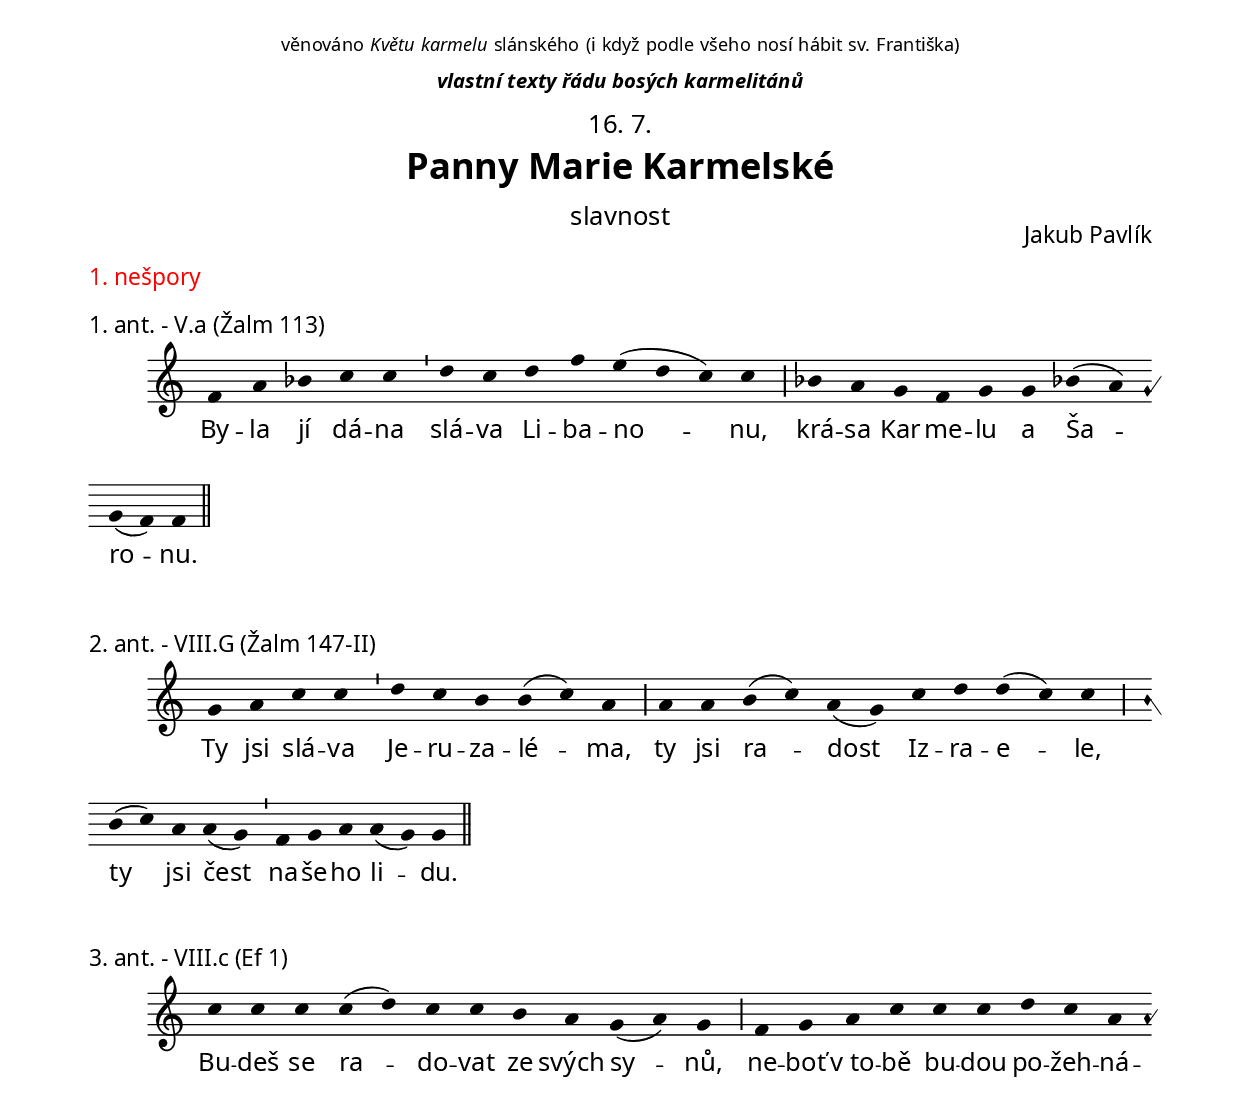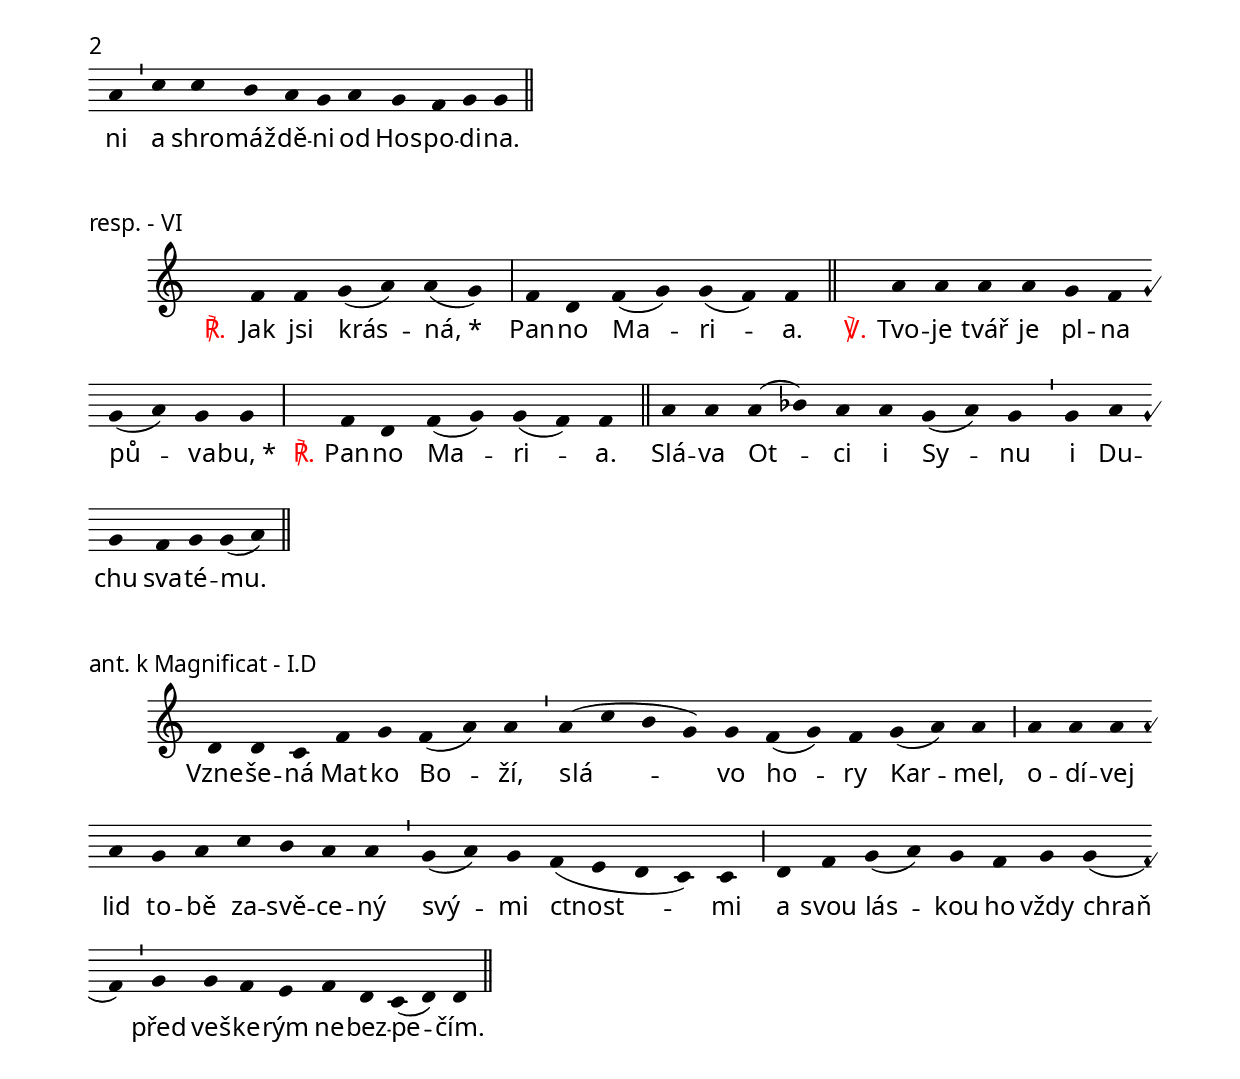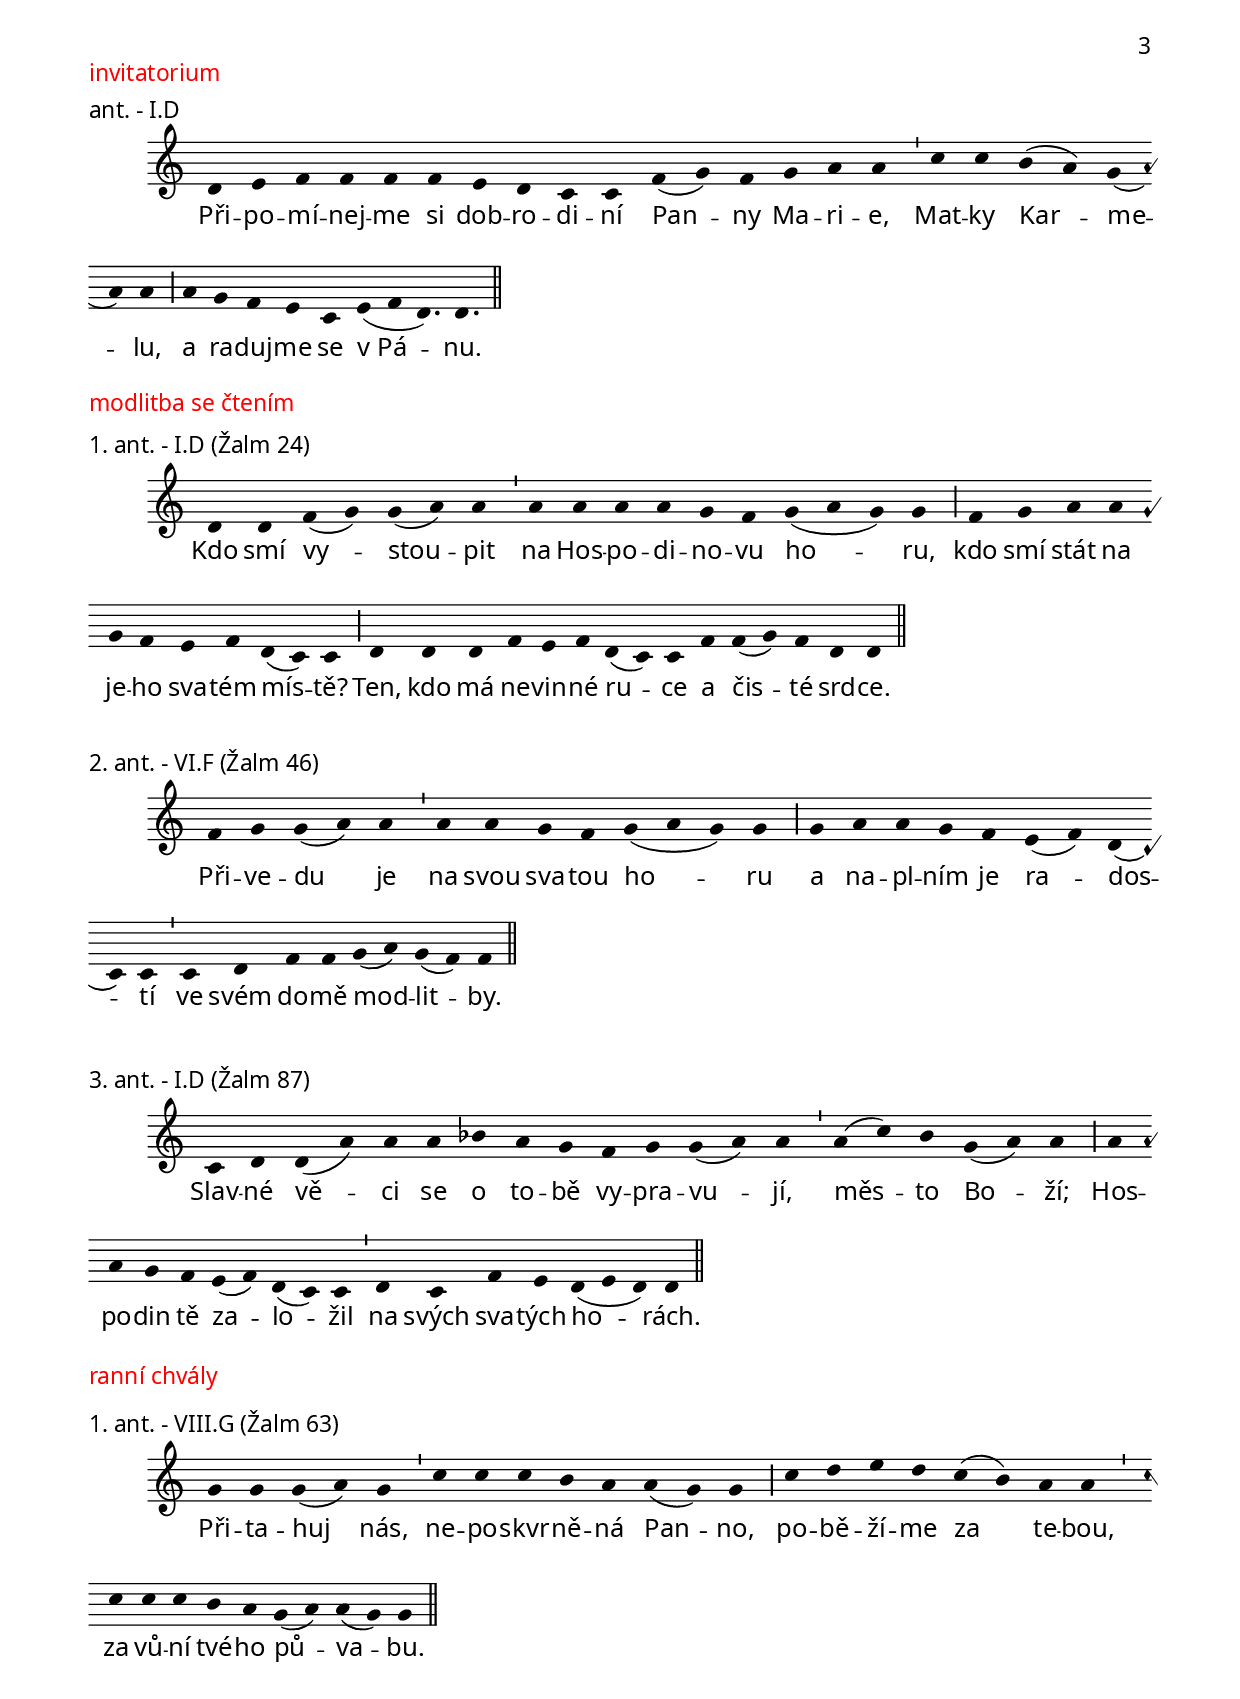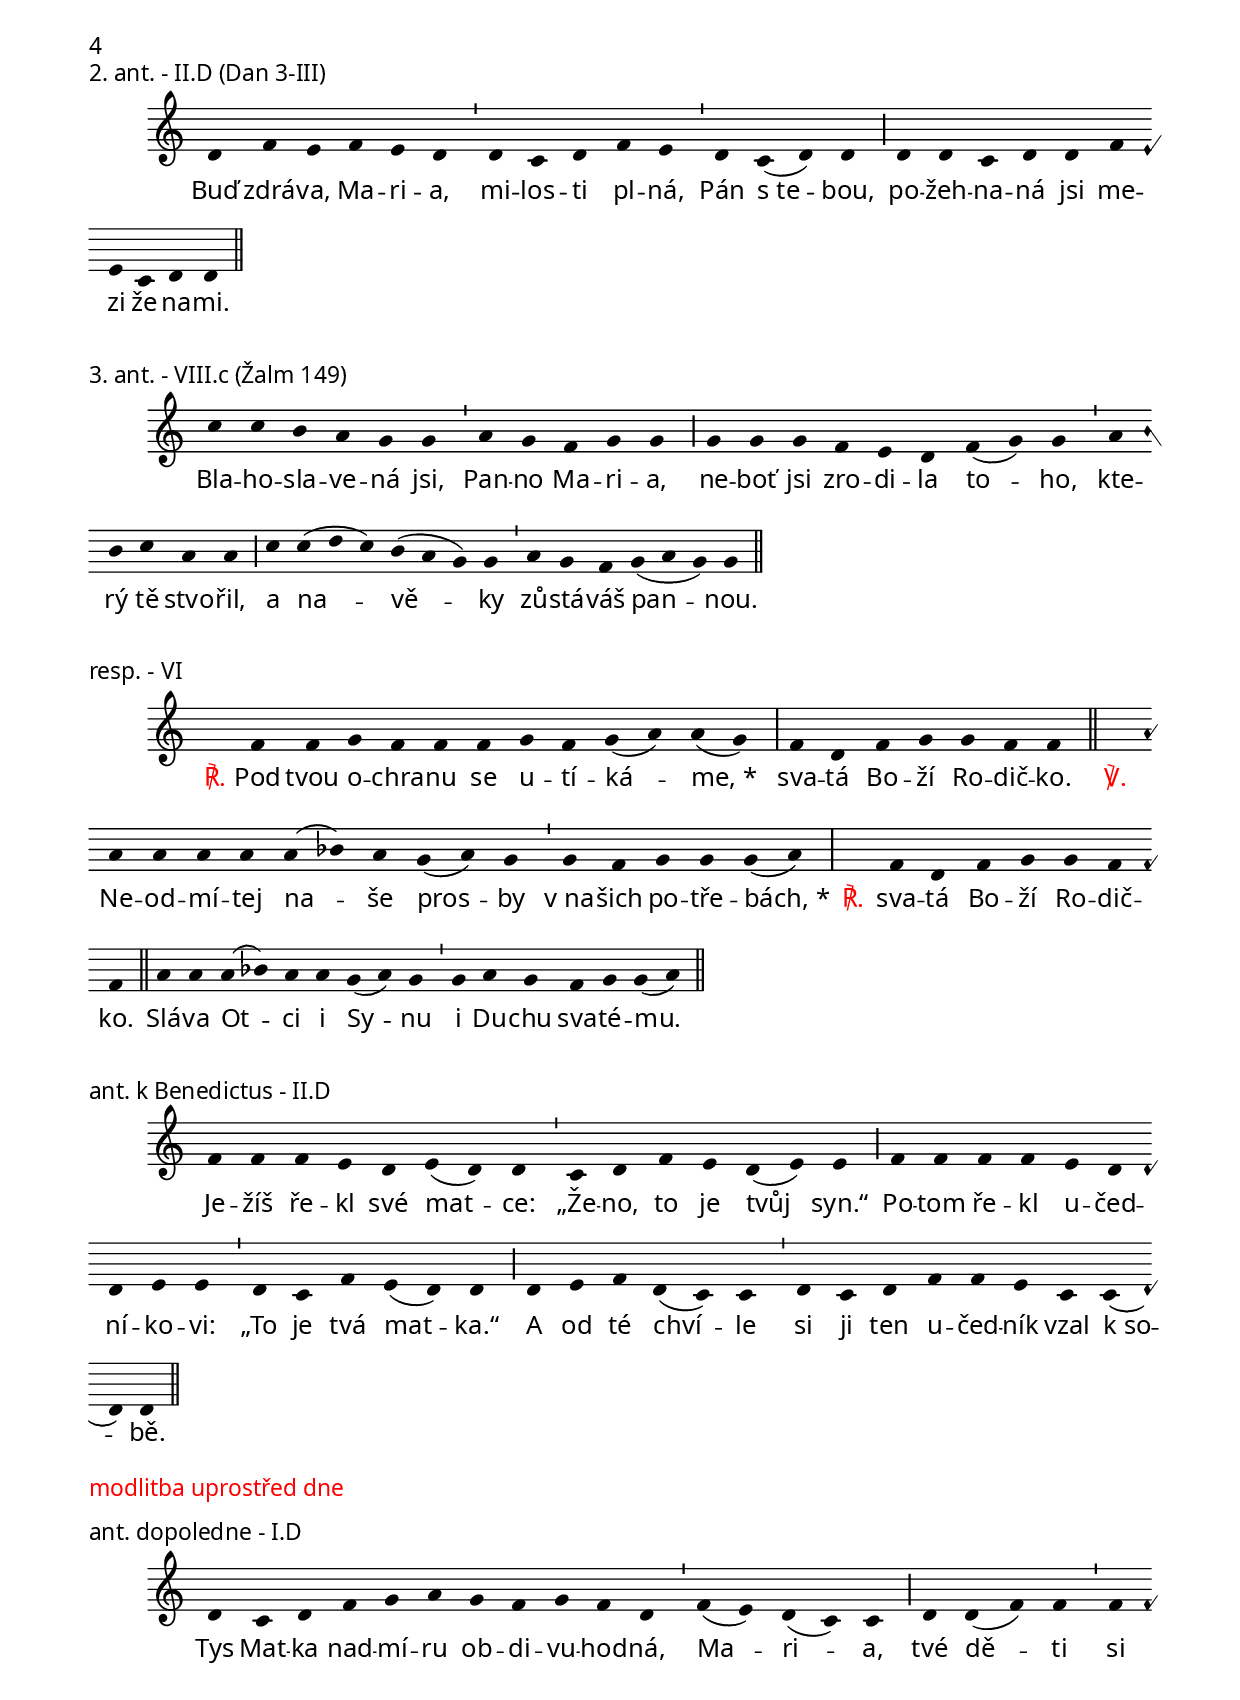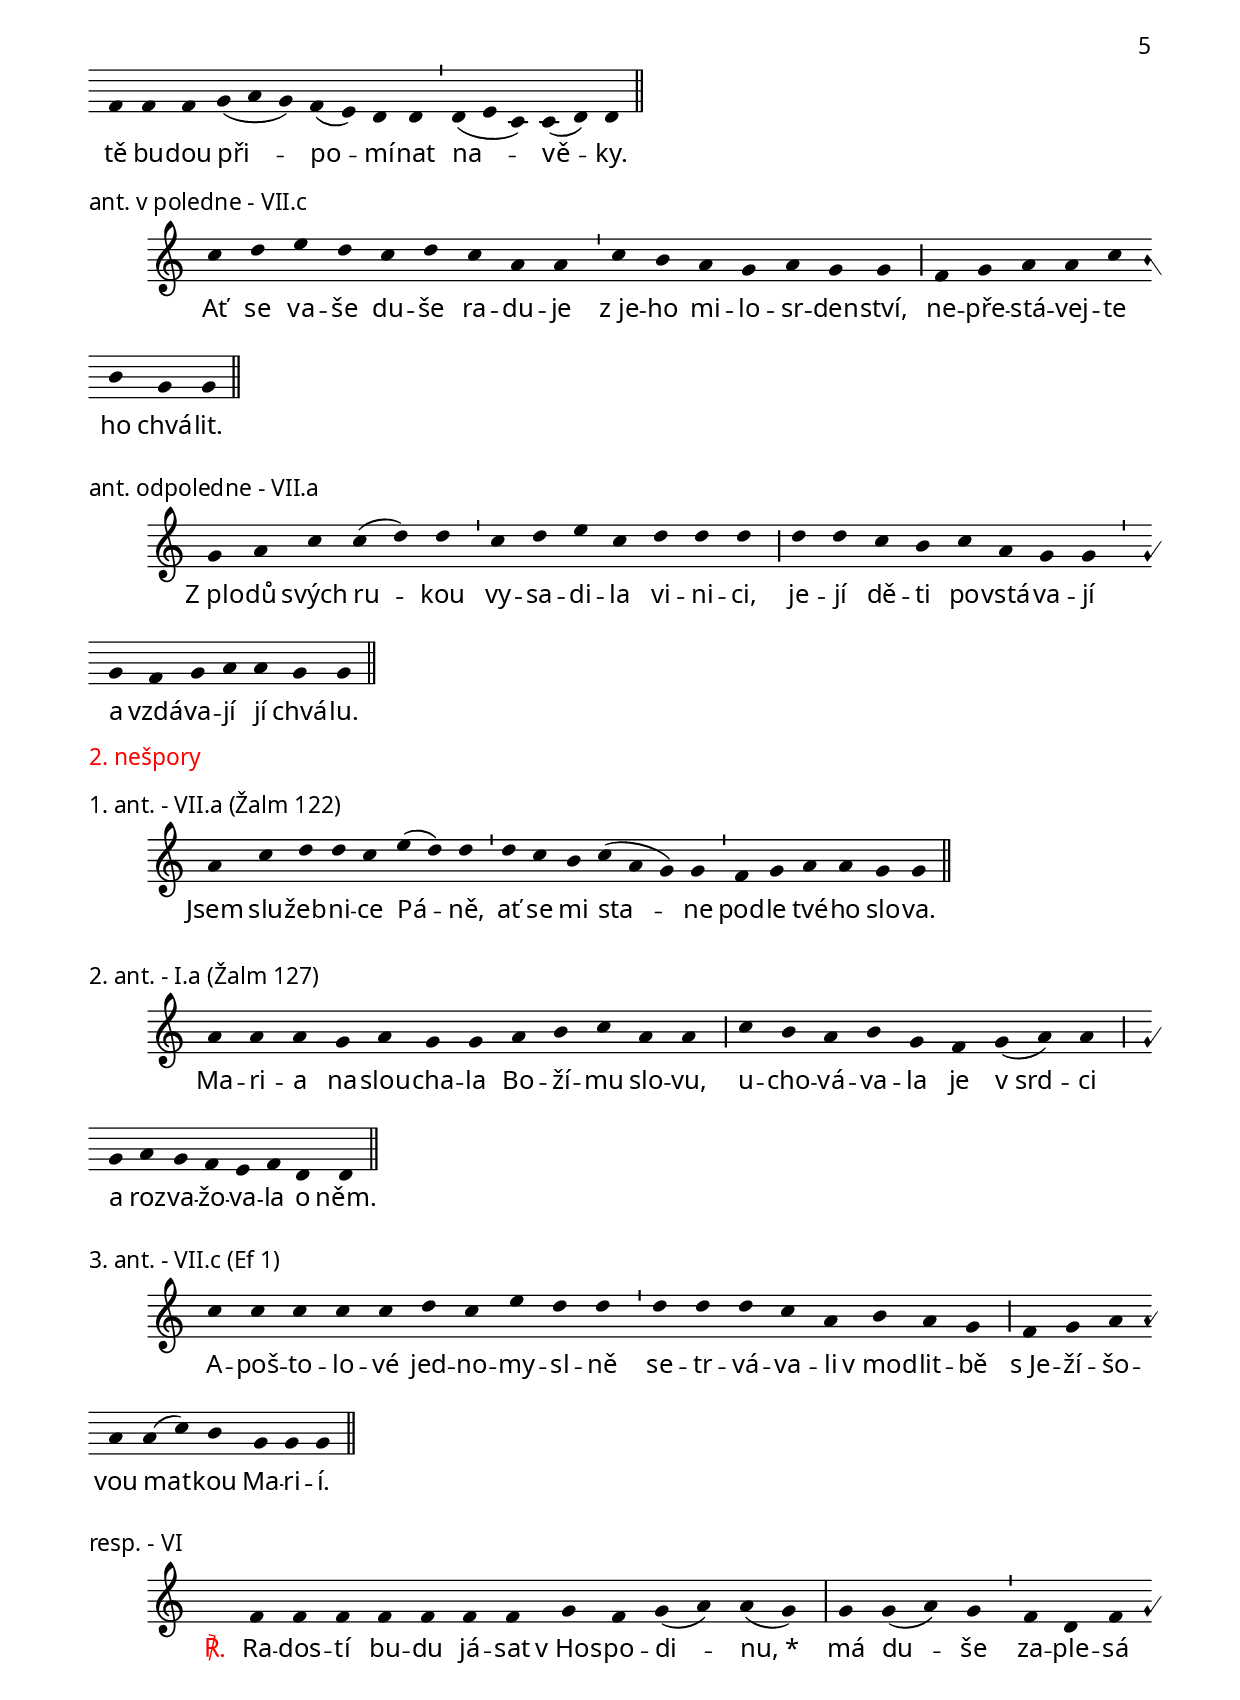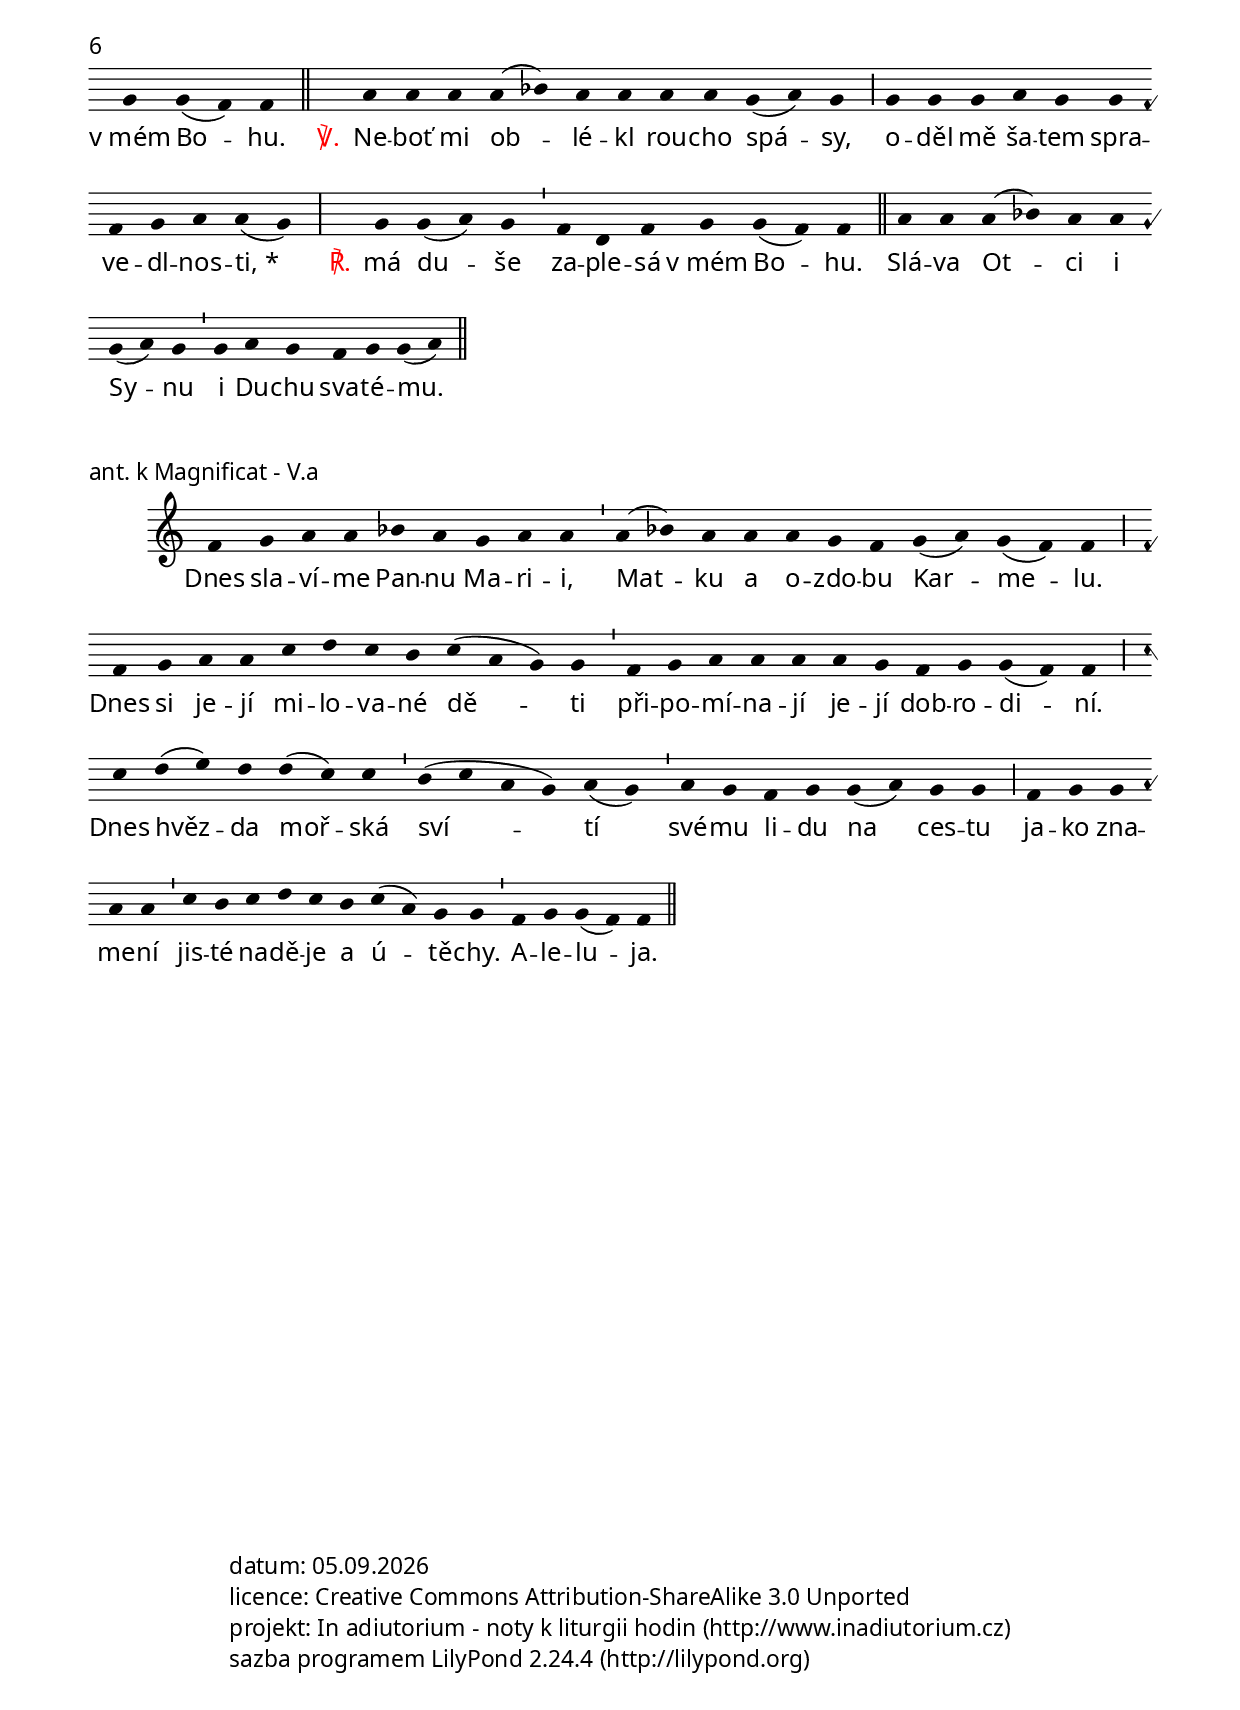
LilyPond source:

\version "2.19.80"

\include "../../spolecne.ly"
\include "../../spolecne/reholni.ly"
\include "../../dilyresponsorii.ly"
\version "2.12.0"

textyOCD = "vlastní texty řádu bosých karmelitánů"


\header {
  title = \markup\titleSvatek
            "Panny Marie Karmelské"
            slavnost
            "16. 7."
            \textyOCD
  composer = "Jakub Pavlík"
  dedication = \markup\tiny{
    věnováno
    \with-url #"https://commons.wikimedia.org/wiki/File:Slan%C3%BD,_kl%C3%A1%C5%A1ter_kostel_Nejsv.Trojice_detail_(2).JPG" {
      \italic{Květu karmelu} slánského
    }
    (i když podle všeho nosí hábit sv. Františka)
  }
}

\markup {\nadpisHodinka {"1. nešpory"}}

\score {
  \relative c' {
    \choralniRezim
    f4 a bes c c \barMin
    d c d f e( d c) c \barMaior
    bes a g f g g bes( a) g( f) f \barFinalis
  }
  \addlyrics {
    By -- la jí dá -- na
    slá -- va Li -- ba -- no -- nu,
    krá -- sa Kar -- me -- lu a Ša -- ro -- nu.
  }
  \header {
    quid = "1. ant."
    modus = "V"
    differentia = "a"
    psalmus = "Žalm 113"
    id = "1ne-a1"
    piece = \markup\sestavTitulek
  }
}

\score {
  \relative c'' {
    \choralniRezim
    g4 a c c \barMin d4 c b b( c) a \barMaior
    a a b( c) a( g) c d d( c) c \barMaior
    b( c) a a( g) \barMin f4 g a a( g) g \barFinalis
  }
  \addlyrics {
    Ty jsi slá -- va Je -- ru -- za -- lé -- ma,
    ty jsi ra -- dost Iz -- ra -- e -- le,
    ty jsi čest na -- še -- ho li -- du.
  }
  \header {
    quid = "2. ant."
    modus = "VIII"
    differentia = "G"
    psalmus = "Žalm 147-II"
    fial = "commune/commune_maria.ly#sob-aben6"
    id = "1ne-a2"
    piece = \markup\sestavTitulek
  }
}

\score {
  \relative c'' {
    \choralniRezim
    c4 c c c( d) c c b a g( a) g \barMaior
    f g a c c c d c a a \barMin
    c c b a g a g f g g \barFinalis
  }
  \addlyrics {
    Bu -- deš se ra -- do -- vat ze svých sy -- nů,
    ne -- boť v_to -- bě bu -- dou po -- žeh -- ná -- ni
    a shro -- máž -- dě -- ni od Hos -- po -- di -- na.
  }
  \header {
    quid = "3. ant."
    modus = "VIII"
    differentia = "c"
    psalmus = "Ef 1"
    id = "1ne-a3"
    piece = \markup\sestavTitulek
  }
}

\score {
  \relative c' {
    \choralniRezim

    % R
    \neviditelna f
    f4 f g( a) a( g) \barMax
    f d f( g) g( f) f \barFinalis
    % V
    \neviditelna a
    a4 a a a g f g( a) g g \barMax
    % R
    \neviditelna f
    f d f( g) g( f) f \barFinalis
    % Slava
    \respVIdoxologie \barFinalis
  }
  \addlyrics {
    \Response Jak jsi krás -- ná,_* Pan -- no Ma -- ri -- a.
    \Verse Tvo -- je tvář je pl -- na pů -- va -- bu,_*
    \Response Pan -- no Ma -- ri -- a.
    \textRespDoxologie
  }
  \header {
    quid = "resp."
    modus = "VI"
    id = "1ne-r"
    piece = \markup {\sestavTitulekResp}
  }
}

\score {
  \relative c' {
    \choralniRezim
    d4 d c f g f( a) a \barMin
    a( c b g) g f( g) f g( a) a \barMaior
    a a a a g a c b a a \barMin
    g( a) g f( e d c) c \barMaior
    d f g( a) g f g g( f) \barMin
    g g f e f d c( d) d \barFinalis
  }
  \addlyrics {
    Vzne -- še -- ná Mat -- ko Bo -- ží,
    slá -- vo ho -- ry Kar -- mel,
    o -- dí -- vej lid to -- bě za -- svě -- ce -- ný
    svý -- mi ctnost -- mi
    a svou lás -- kou ho vždy chraň
    před veš -- ke -- rým ne -- bez -- pe -- čím.
  }
  \header {
    quid = "ant. k Magnificat"
    modus = "I"
    differentia = "D"
    psalmus = ""
    id = "1ne-amag"
    piece = \markup {\sestavTitulekBezZalmu}
  }
}

\pageBreak % ZLOM

\markup {\nadpisHodinka {"invitatorium"}}

\score {
  \relative c' {
    \choralniRezim
    d4 e f f f f e d c c f( g) f g a a \barMin
    c c b( a) g( a) a \barMaior
    a g f e c e( f d4.) d \barFinalis
  }
  \addlyrics {
    Při -- po -- mí -- nej -- me si dob -- ro -- di -- ní Pan -- ny Ma -- ri -- e,
    Mat -- ky Kar -- me -- lu,
    a ra -- duj -- me se v_Pá -- nu.
  }
  \header {
    quid = "ant."
    modus = "I"
    differentia = "D"
    psalmus = ""
    id = "invit"
    piece = \markup\sestavTitulekBezZalmu
  }
}

\markup {\nadpisHodinka {"modlitba se čtením"}}

\score {
  \relative c' {
    \choralniRezim
    d4 d f( g) g( a) a \barMin
    a a a a g f g( a g) g \barMaior
    f g a a g f e f d( c) c \barMaior
    d d d f e f d( c) c f f( g) f d d \barFinalis
  }
  \addlyrics {
    Kdo smí vy -- stou -- pit
    na Hos -- po -- di -- no -- vu ho -- ru,
    kdo smí stát na je -- ho sva -- tém mís -- tě?
    Ten, kdo má ne -- vin -- né ru -- ce a čis -- té srd -- ce.
  }
  \header {
    quid = "1. ant."
    modus = "I"
    differentia = "D"
    psalmus = "Žalm 24"
    id = "mc-a1"
    piece = \markup\sestavTitulek
  }
}

\score {
  \relative c' {
    \choralniRezim
    f4 g g( a) a \barMin
    a a g f g( a g) g \barMaior
    g a a g f e( f) d( c) c \barMin
    c d f f g( a) g( f) f \barFinalis
  }
  \addlyrics {
    Při -- ve -- du je
    na svou sva -- tou ho -- ru
    a na -- pl -- ním je ra -- dos -- tí
    ve svém do -- mě mod -- lit -- by.
  }
  \header {
    quid = "2. ant."
    modus = "VI"
    differentia = "F"
    psalmus = "Žalm 46"
    id = "mc-a2"
    piece = \markup\sestavTitulek
  }
}

\score {
  \relative c' {
    \choralniRezim
    c4 d d( a') a a bes a g f g g( a) a \barMin
    a( c) b g( a) a \barMaior
    a a g f e( f) d( c) c \barMin
    d c f e d( e d) d \barFinalis
  }
  \addlyrics {
    Slav -- né vě -- ci se o to -- bě vy -- pra -- vu -- jí,
    měs -- to Bo -- ží;
    Hos -- po -- din tě za -- lo -- žil
    na svých sva -- tých ho -- rách.
  }
  \header {
    quid = "3. ant."
    modus = "I"
    differentia = "D"
    psalmus = "Žalm 87"
    fial = "sanktoral/1208pmpocatebezposkvrny.ly#mc-a3?zacatek=14"
    id = "mc-a3"
    piece = \markup\sestavTitulek
  }
}

\score {
  \relative c' {
    \choralniRezim

  }
  \addlyrics {
    K vrcholu Karmelu, ke Kristu, nebes životu, pozdvihni nás, Maria.
  }
  \header {
    quid = "ant. ke kantikům vigilie"
    modus = ""
    differentia = ""
    psalmus = ""
    id = "mc-avig"
    piece = \markup {\sestavTitulekBezZalmu}
  }
}

\markup {\nadpisHodinka {"ranní chvály"}}

\score {
  \relative c'' {
    \choralniRezim
    g4 g g( a) g \barMin
    c c c b a a( g) g \barMaior
    c d e d c( b) a a \barMin
    c c c b a g( a) a( g) g \barFinalis
  }
  \addlyrics {
    Při -- ta -- huj nás,
    ne -- po -- skvr -- ně -- ná Pan -- no,
    po -- bě -- ží -- me za te -- bou,
    za vů -- ní tvé -- ho pů -- va -- bu.
  }
  \header {
    quid = "1. ant."
    modus = "VIII"
    differentia = "G"
    psalmus = "Žalm 63"
    fial = "sanktoral/1208pmpocatebezposkvrny.ly#rch-a3?jiny text"
    id = "rch-a1"
    piece = \markup\sestavTitulek
  }
}

\score {
  \relative c' {
    \choralniRezim
    d4 f e f e d \barMin
    d c d f e \barMin
    d c( d) d \barMaior
    d d c d d f e c d d \barFinalis
  }
  \addlyrics {
    Buď zdrá -- va, Ma -- ri -- a,
    mi -- los -- ti pl -- ná,
    Pán s_te -- bou,
    po -- žeh -- na -- ná jsi me -- zi že -- na -- mi.
  }
  \header {
    quid = "2. ant."
    modus = "II"
    differentia = "D"
    psalmus = "Dan 3-III"
    fial = "advent_antifony.ly#spol-sexta?konec=16"
    id = "rch-a2"
    piece = \markup\sestavTitulek
  }
}

\score {
  \relative c'' {
    \choralniRezim
    c4 c b a g g \barMin
    a g f g g \barMaior
    g g g f e d f( g) g \barMin
    a b c a a \barMaior
    c c( d c) b( a g) g \barMin
    a g f g( a g) g \barFinalis
  }
  \addlyrics {
    Bla -- ho -- sla -- ve -- ná jsi,
    Pan -- no Ma -- ri -- a,
    ne -- boť jsi zro -- di -- la to -- ho,
    kte -- rý tě stvo -- řil,
    a na -- vě -- ky
    zů -- stá -- váš pan -- nou.
  }
  \header {
    quid = "3. ant."
    modus = "VIII"
    differentia = "c"
    psalmus = "Žalm 149"
    fial = "commune/commune_maria.ly#1ne-a2?konec&-aleluja"
    id = "rch-a3"
    piece = \markup\sestavTitulek
  }
}

\score {
  \relative c' {
    \choralniRezim

    % R
    \neviditelna f
    f4 f g f f f g f g( a) a( g) \barMax
    f d f g g f f \barFinalis
    % V
    \neviditelna a
    a4 a a a a( bes) a g( a) g \barMin
    g f g g g( a) \barMax
    % R
    \neviditelna f
    f d f g g f f \barFinalis
    % Slava
    \respVIdoxologie \barFinalis
  }
  \addlyrics {
    \Response Pod tvou o -- chra -- nu se u -- tí -- ká -- me,_*
    sva -- tá Bo -- ží Ro -- dič -- ko.
    \Verse Ne -- od -- mí -- tej na -- še pros -- by
    v_na -- šich po -- tře -- bách,_*
    \Response sva -- tá Bo -- ží Ro -- dič -- ko.
    \textRespDoxologie
  }
  \header {
    quid = "resp."
    modus = "VI"
    id = "rch-r"
    piece = \markup {\sestavTitulekResp}
  }
}

\score {
  \relative c' {
    \choralniRezim
    f4 f f e d e( d) d \barMin
    c d f e d( e) e \barMaior
    f f f f e d d e e \barMin
    d c f e( d) d \barMaior
    d e f d( c) c \barMin
    d c d f f e c c( d) d \barFinalis
  }
  \addlyrics {
    Je -- žíš ře -- kl své mat -- ce:
    „Že -- no, to je tvůj syn.“
    Po -- tom ře -- kl u -- čed -- ní -- ko -- vi:
    „To je tvá mat -- ka.“
    A od té chví -- le
    si ji ten u -- čed -- ník vzal k_so -- bě.
  }
  \header {
    quid = "ant. k Benedictus"
    modus = "II"
    differentia = "D"
    psalmus = ""
    fial = "commune/commune_maria.ly#nona?zacatek"
    placet = "2 i s ohledem na příležitost by bylo vhodné připravit zpěvnější melodii -
    i za cenu oddělení od textově příbuzné antifony"
    id = "rch-aben"
    piece = \markup {\sestavTitulekBezZalmu}
  }
}

\markup {\nadpisHodinka {"modlitba uprostřed dne"}}

\score {
  \relative c' {
    \choralniRezim
    d4 c d f g a g f g f d \barMin
    f( e) d( c) c \barMaior
    d d( f) f \barMin
    f f f f g( a g) f( e) d d \barMin
    d( e c) c( d) d \barFinalis
  }
  \addlyrics {
    Tys Mat -- ka nad -- mí -- ru ob -- di -- vu -- hod -- ná,
    Ma -- ri -- a,
    tvé dě -- ti
    si tě bu -- dou při -- po -- mí -- nat
    na -- vě -- ky.
  }
  \header {
    quid = "ant. dopoledne"
    modus = "I"
    differentia = "D"
    psalmus = ""
    id = "tercie"
    piece = \markup\sestavTitulekBezZalmu
  }
}

\score {
  \relative c'' {
    \choralniRezim
    c4 d e d c d c a a \barMin
    c b a g a g g \barMaior
    f g a a c b g g \barFinalis
  }
  \addlyrics {
    Ať se va -- še du -- še ra -- du -- je
    z_je -- ho mi -- lo -- sr -- den -- ství,
    ne -- pře -- stá -- vej -- te ho chvá -- lit.
  }
  \header {
    quid = "ant. v poledne"
    modus = "VII"
    differentia = "c"
    psalmus = ""
    id = "sexta"
    piece = \markup\sestavTitulekBezZalmu
  }
}

\score {
  \relative c'' {
    \choralniRezim
    g4 a c c( d) d \barMin
    c d e c d d d \barMaior
    d d c b c a g g \barMin
    g f g a a g g \barFinalis
  }
  \addlyrics {
    Z_plo -- dů svých ru -- kou
    vy -- sa -- di -- la vi -- ni -- ci,
    je -- jí dě -- ti po -- vstá -- va -- jí
    a vzdá -- va -- jí jí chvá -- lu.
  }
  \header {
    quid = "ant. odpoledne"
    modus = "VII"
    differentia = "a"
    psalmus = ""
    id = "nona"
    piece = \markup\sestavTitulekBezZalmu
  }
}

\markup {\nadpisHodinka {"2. nešpory"}}

\score {
  \relative c'' {
    \choralniRezim
    a4 c d d c e( d) d \barMin
    d c b c( a g) g \barMin
    f g a a g g \barFinalis
  }
  \addlyrics {
    Jsem slu -- žeb -- ni -- ce Pá -- ně,
    ať se mi sta -- ne pod -- le tvé -- ho slo -- va.
  }
  \header {
    quid = "1. ant."
    modus = "VII"
    differentia = "a"
    psalmus = "Žalm 122"
    fial = "commune/commune_maria.ly#2ne-a2?-aleluja"
    id = "2ne-a1"
    piece = \markup\sestavTitulek
  }
}

\score {
  \relative c'' {
    \choralniRezim
    a4 a a g a g g a b c a a \barMaior
    c b a b g f g( a) a \barMaior
    g a g f e f d d \barFinalis
  }
  \addlyrics {
    Ma -- ri -- a na -- slou -- cha -- la Bo -- ží -- mu slo -- vu,
    u -- cho -- vá -- va -- la je v_srd -- ci
    a roz -- va -- žo -- va -- la o něm.
  }
  \header {
    quid = "2. ant."
    modus = "I"
    differentia = "a"
    psalmus = "Žalm 127"
    fial = "sanktoral/0716pmkarmelske.ly#amag?jiny text"
    id = "2ne-a2"
    piece = \markup\sestavTitulek
  }
}

\score {
  \relative c'' {
    \choralniRezim
    c4 c c c c d c e d d \barMin
    d d d c a b a g \barMaior
    f g a a a( c) b g g g \barFinalis
  }
  \addlyrics {
    A -- poš -- to -- lo -- vé jed -- no -- my -- sl -- ně
    se -- tr -- vá -- va -- li v_mod -- lit -- bě
    s_Je -- ží -- šo -- vou mat -- kou Ma -- ri -- í.
  }
  \header {
    quid = "3. ant."
    modus = "VII"
    differentia = "c"
    psalmus = "Ef 1"
    placet = "2 s _v modlitbě_ to nezní zdaleka tak dobře jako s _v modlitbách_"
    fial = "antifony/velikonoce_tyden7.ly#pa-amag?konec=26&-aleluja"
    id = "2ne-a3"
    piece = \markup\sestavTitulek
  }
}

\score {
  \relative c' {
    \choralniRezim

    % R
    \neviditelna f
    f4 f f f f f f g f g( a) a( g) \barMax
    g g( a) g \barMin f d f g g( f) f \barFinalis
    % V
    \neviditelna a
    a4 a a a( bes) a a a a g( a) g \barMaior
    g g g a g g f g a a( g) \barMax
    % R
    \neviditelna f
    g g( a) g \barMin f d f g g( f) f \barFinalis
    % Slava
    \respVIdoxologie \barFinalis
  }
  \addlyrics {
    \Response Ra -- dos -- tí bu -- du já -- sat v_Hos -- po -- di -- nu,_*
    má du -- še za -- ple -- sá v_mém Bo -- hu.
    \Verse Ne -- boť mi ob -- lé -- kl rou -- cho spá -- sy,
    o -- děl mě ša -- tem spra -- ve -- dl -- nos -- ti,_*
    \Response má du -- še za -- ple -- sá v_mém Bo -- hu.
    \textRespDoxologie
  }
  \header {
    quid = "resp."
    modus = "VI"
    id = "2ne-r"
    piece = \markup {\sestavTitulekResp}
  }
}

\score {
  \relative c' {
    \choralniRezim
    f4 g a a bes a g a a \barMin
    a( bes) a a a g f g( a) g( f) f \barMaior
    f g a a c d c b c( a g) g \barMin
    f g a a a a g f g g( f) f \barMaior
    c' d( e) d d( c) c \barMin
    b( c a g) a( g) \barMin a g f g g( a) g g \barMaior
    f g g a a \barMin c b c d c b c( a) g g \barMin
    f g g( f) f \barFinalis
  }
  \addlyrics {
    Dnes sla -- ví -- me Pan -- nu Ma -- ri -- i,
    Mat -- ku a o -- zdo -- bu Kar -- me -- lu.
    Dnes si je -- jí mi -- lo -- va -- né dě -- ti
    při -- po -- mí -- na -- jí je -- jí dob -- ro -- di -- ní.
    Dnes hvěz -- da moř -- ská
    sví -- tí své -- mu li -- du na ces -- tu
    ja -- ko zna -- me -- ní jis -- té na -- dě -- je a ú -- tě -- chy.
    A -- le -- lu -- ja.
  }
  \header {
    quid = "ant. k Magnificat"
    modus = "V"
    differentia = "a"
    psalmus = ""
    id = "2ne-amag"
    piece = \markup {\sestavTitulekBezZalmu}
  }
}
